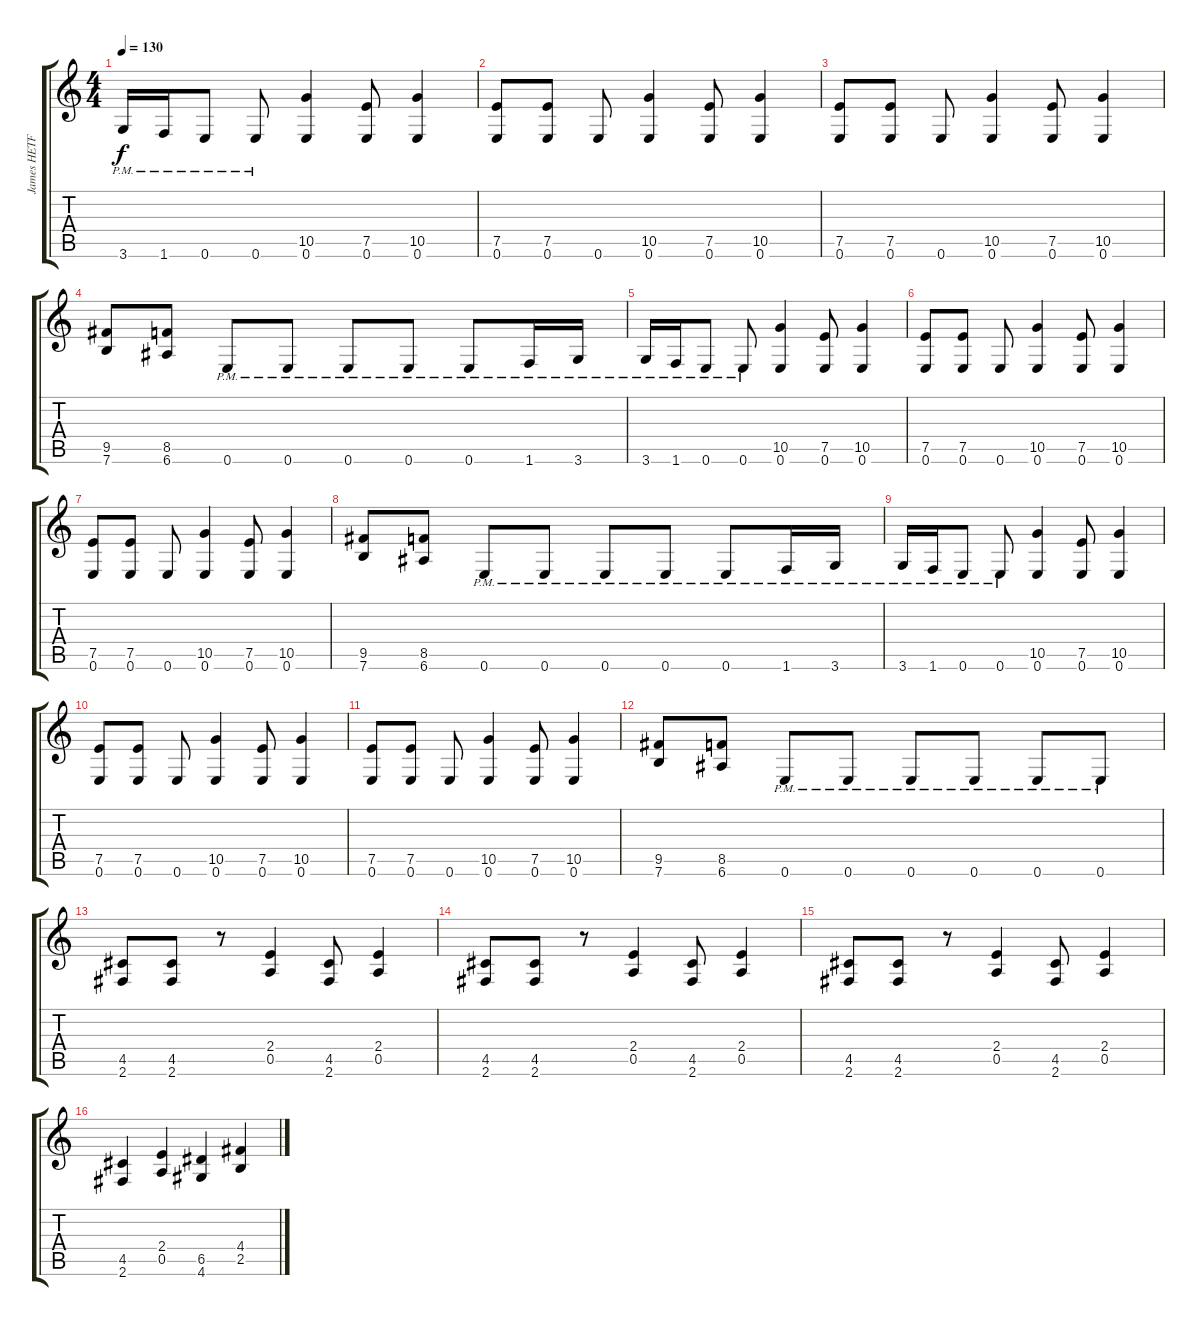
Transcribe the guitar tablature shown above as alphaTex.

\track ("James HETFIELD" "James HETF") {instrument distortionguitar}
\staff {score tabs}
\tuning (E4 B3 G3 D3 A2 E2) {hide}
\ts (4 4)
\tempo 130
\clef g2
\ks c
3.6{pm}.16{dy f} 1.6{pm}.16 0.6{pm}.8 0.6{pm}.8 (10.5 0.6).4 (7.5 0.6).8 (10.5 0.6).4 |
(7.5 0.6).8 (7.5 0.6).8 0.6.8 (10.5 0.6).4 (7.5 0.6).8 (10.5 0.6).4 |
(7.5 0.6).8 (7.5 0.6).8 0.6.8 (10.5 0.6).4 (7.5 0.6).8 (10.5 0.6).4 |
(9.5 7.6).8 (8.5 6.6).8 0.6{pm}.8 0.6{pm}.8 0.6{pm}.8 0.6{pm}.8 0.6{pm}.8 1.6{pm}.16 3.6{pm}.16 |
3.6{pm}.16 1.6{pm}.16 0.6{pm}.8 0.6{pm}.8 (10.5 0.6).4 (7.5 0.6).8 (10.5 0.6).4 |
(7.5 0.6).8 (7.5 0.6).8 0.6.8 (10.5 0.6).4 (7.5 0.6).8 (10.5 0.6).4 |
(7.5 0.6).8 (7.5 0.6).8 0.6.8 (10.5 0.6).4 (7.5 0.6).8 (10.5 0.6).4 |
(9.5 7.6).8 (8.5 6.6).8 0.6{pm}.8 0.6{pm}.8 0.6{pm}.8 0.6{pm}.8 0.6{pm}.8 1.6{pm}.16 3.6{pm}.16 |
3.6{pm}.16 1.6{pm}.16 0.6{pm}.8 0.6{pm}.8 (10.5 0.6).4 (7.5 0.6).8 (10.5 0.6).4 |
(7.5 0.6).8 (7.5 0.6).8 0.6.8 (10.5 0.6).4 (7.5 0.6).8 (10.5 0.6).4 |
(7.5 0.6).8 (7.5 0.6).8 0.6.8 (10.5 0.6).4 (7.5 0.6).8 (10.5 0.6).4 |
(9.5 7.6).8 (8.5 6.6).8 0.6{pm}.8 0.6{pm}.8 0.6{pm}.8 0.6{pm}.8 0.6{pm}.8 0.6{pm}.8 |
(4.5 2.6).8 (4.5 2.6).8 r.8 (2.4 0.5).4 (4.5 2.6).8 (2.4 0.5).4 |
(4.5 2.6).8 (4.5 2.6).8 r.8 (2.4 0.5).4 (4.5 2.6).8 (2.4 0.5).4 |
(4.5 2.6).8 (4.5 2.6).8 r.8 (2.4 0.5).4 (4.5 2.6).8 (2.4 0.5).4 |
(4.5 2.6).4 (2.4 0.5).4 (6.5 4.6).4 (4.4 2.5).4
